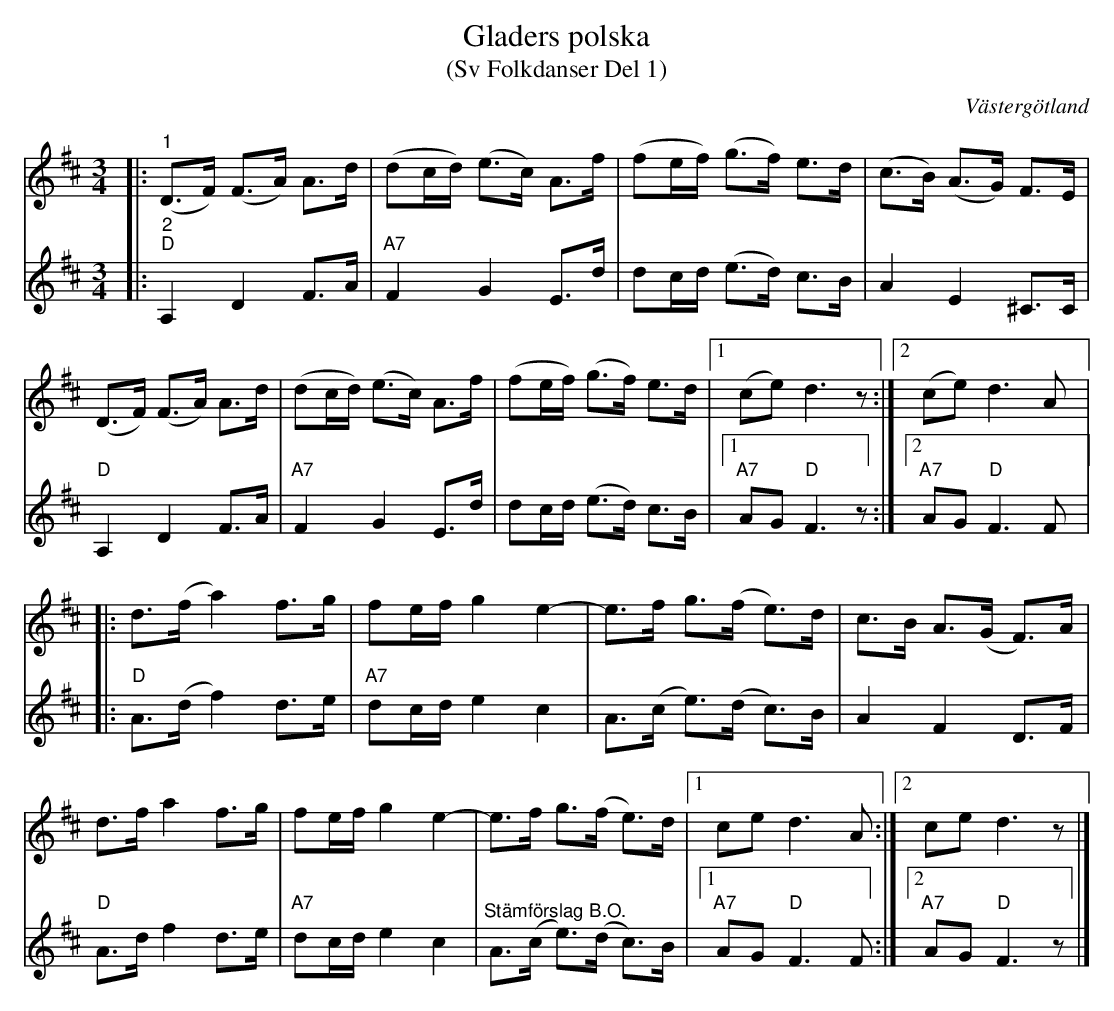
X:1
T:Gladers polska
T:(Sv Folkdanser Del 1)
O:Västergötland
L:1/8
M:3/4
K:D
V:1
|:"^1" (D>F) (F>A) A>d | (dc/d/) (e>c) A>f | (fe/f/) (g>f) e>d | (c>B) (A>G) F>E |
(D>F) (F>A) A>d | (dc/d/) (e>c) A>f | (fe/f/) (g>f) e>d |1 (ce) d3 z :|2 (ce) d3 A |:
d>(f a2) f>g | fe/f/ g2 e2- | e>f g>(f e>)d | c>B A>(G F>)A |
d>f a2 f>g | fe/f/ g2 e2- | e>f g>(f e>)d |1 ce d3 A :|2 ce d3 z |]
V:2
|:"^2""D" A,2 D2 F>A |"A7" F2 G2 E>d | dc/d/ (e>d) c>B | A2 E2 ^C>C |"D" A,2 D2 F>A |
"A7" F2 G2 E>d | dc/d/ (e>d) c>B |1"A7" AG"D" F3 z :|2"A7" AG"D" F3 F |:"D" A>(d f2) d>e |
"A7" dc/d/ e2 c2 | A>(c e>)(d c>)B | A2 F2 D>F |"D" A>d f2 d>e |
"A7" dc/d/ e2 c2 | "^Stämförslag B.O." A>(c e>)(d c>)B |1"A7" AG"D" F3 F :|2"A7" AG"D" F3 z |]
